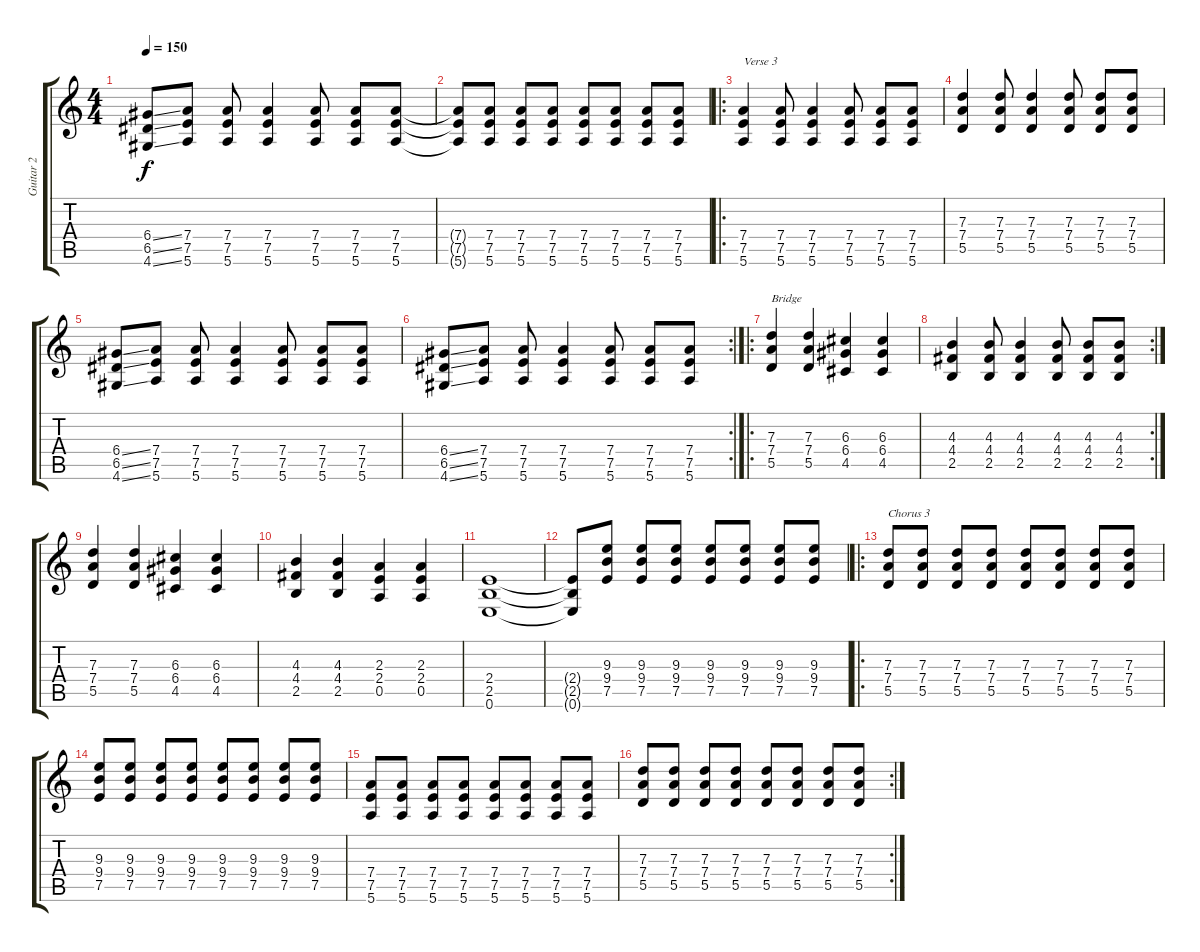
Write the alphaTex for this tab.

\track ("Guitar 2" "Guitar 2") {instrument overdrivenguitar}
\staff {score tabs}
\tuning (E4 B3 G3 D3 A2 E2) {hide}
\ts (4 4)
\tempo 150
\clef g2
\ks c
(6.4{ss} 6.5{ss} 4.6{ss}).8{dy f} (7.4 7.5 5.6).8 (7.4 7.5 5.6).8 (7.4 7.5 5.6).4 (7.4 7.5 5.6).8 (7.4 7.5 5.6).8 (7.4 7.5 5.6).8 |
(7.4{t} 7.5{t} 5.6{t}).8 (7.4 7.5 5.6).8 (7.4 7.5 5.6).8 (7.4 7.5 5.6).8 (7.4 7.5 5.6).8 (7.4 7.5 5.6).8 (7.4 7.5 5.6).8 (7.4 7.5 5.6).8 |
\ro
(7.4 7.5 5.6).4{txt "Verse 3"} (7.4 7.5 5.6).8 (7.4 7.5 5.6).4 (7.4 7.5 5.6).8 (7.4 7.5 5.6).8 (7.4 7.5 5.6).8 |
(7.3 7.4 5.5).4 (7.3 7.4 5.5).8 (7.3 7.4 5.5).4 (7.3 7.4 5.5).8 (7.3 7.4 5.5).8 (7.3 7.4 5.5).8 |
(6.4{ss} 6.5{ss} 4.6{ss}).8 (7.4 7.5 5.6).8 (7.4 7.5 5.6).8 (7.4 7.5 5.6).4 (7.4 7.5 5.6).8 (7.4 7.5 5.6).8 (7.4 7.5 5.6).8 |
\rc 2
(6.4{ss} 6.5{ss} 4.6{ss}).8 (7.4 7.5 5.6).8 (7.4 7.5 5.6).8 (7.4 7.5 5.6).4 (7.4 7.5 5.6).8 (7.4 7.5 5.6).8 (7.4 7.5 5.6).8 |
\ro
(7.3 7.4 5.5).4{txt "Bridge"} (7.3 7.4 5.5).4 (6.3 6.4 4.5).4 (6.3 6.4 4.5).4 |
\rc 2
(4.3 4.4 2.5).4 (4.3 4.4 2.5).8 (4.3 4.4 2.5).4 (4.3 4.4 2.5).8 (4.3 4.4 2.5).8 (4.3 4.4 2.5).8 |
(7.3 7.4 5.5).4 (7.3 7.4 5.5).4 (6.3 6.4 4.5).4 (6.3 6.4 4.5).4 |
(4.3 4.4 2.5).4 (4.3 4.4 2.5).4 (2.3 2.4 0.5).4 (2.3 2.4 0.5).4 |
(2.4 2.5 0.6).1 |
(2.4{t} 2.5{t} 0.6{t}).8 (9.3 9.4 7.5).8 (9.3 9.4 7.5).8 (9.3 9.4 7.5).8 (9.3 9.4 7.5).8 (9.3 9.4 7.5).8 (9.3 9.4 7.5).8 (9.3 9.4 7.5).8 |
\ro
(7.3 7.4 5.5).8{txt "Chorus 3"} (7.3 7.4 5.5).8 (7.3 7.4 5.5).8 (7.3 7.4 5.5).8 (7.3 7.4 5.5).8 (7.3 7.4 5.5).8 (7.3 7.4 5.5).8 (7.3 7.4 5.5).8 |
(9.3 9.4 7.5).8 (9.3 9.4 7.5).8 (9.3 9.4 7.5).8 (9.3 9.4 7.5).8 (9.3 9.4 7.5).8 (9.3 9.4 7.5).8 (9.3 9.4 7.5).8 (9.3 9.4 7.5).8 |
(7.4 7.5 5.6).8 (7.4 7.5 5.6).8 (7.4 7.5 5.6).8 (7.4 7.5 5.6).8 (7.4 7.5 5.6).8 (7.4 7.5 5.6).8 (7.4 7.5 5.6).8 (7.4 7.5 5.6).8 |
\rc 2
(7.3 7.4 5.5).8 (7.3 7.4 5.5).8 (7.3 7.4 5.5).8 (7.3 7.4 5.5).8 (7.3 7.4 5.5).8 (7.3 7.4 5.5).8 (7.3 7.4 5.5).8 (7.3 7.4 5.5).8
